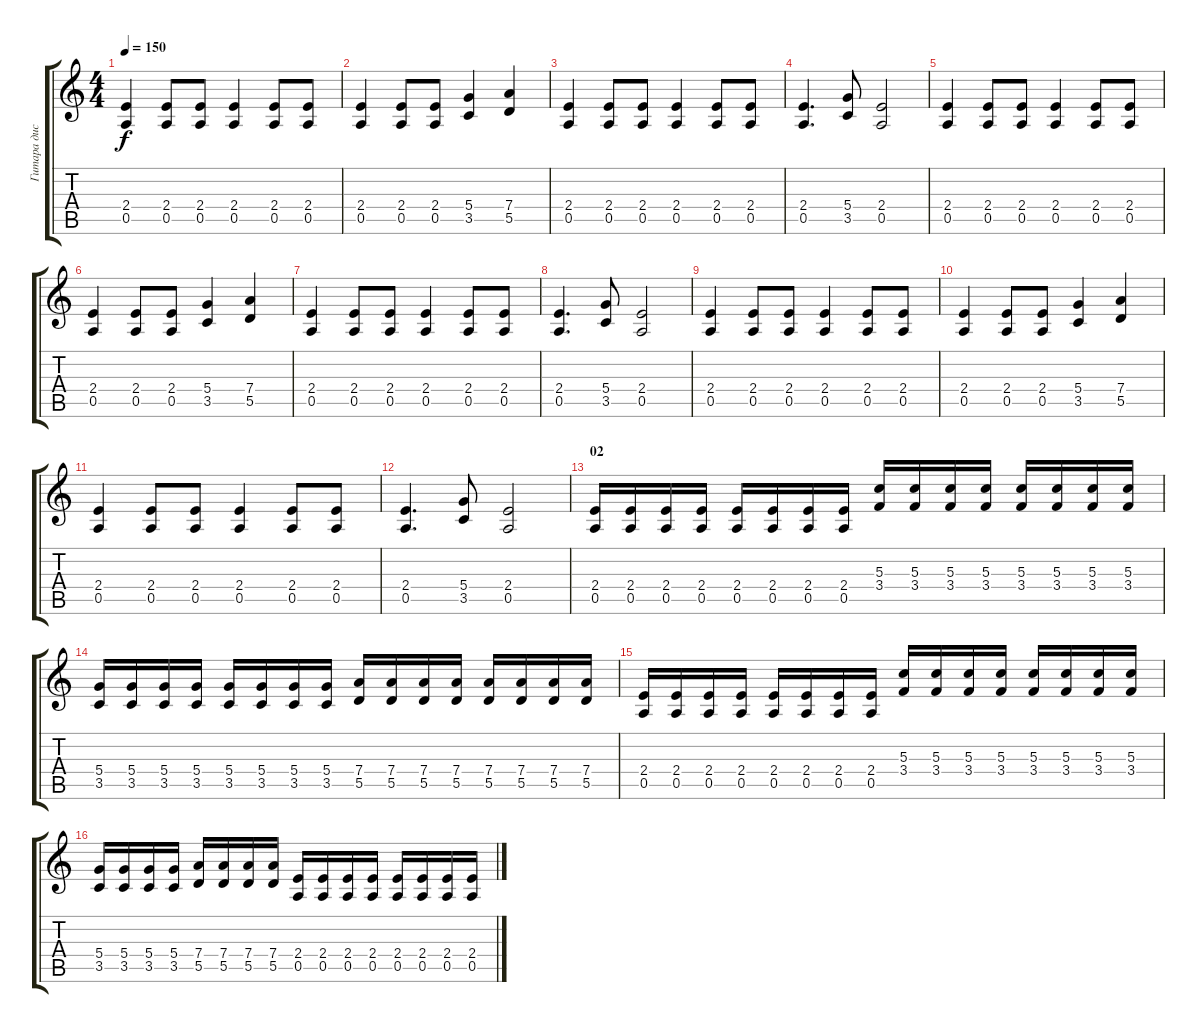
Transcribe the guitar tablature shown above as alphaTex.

\track ("Гитара дист 2" "Гитара дис") {instrument distortionguitar}
\staff {score tabs}
\tuning (E4 B3 G3 D3 A2 E2) {hide}
\ts (4 4)
\tempo 150
\clef g2
\ks c
(2.4 0.5).4{dy f} (2.4 0.5).8 (2.4 0.5).8 (2.4 0.5).4 (2.4 0.5).8 (2.4 0.5).8 |
(2.4 0.5).4 (2.4 0.5).8 (2.4 0.5).8 (5.4 3.5).4 (7.4 5.5).4 |
(2.4 0.5).4 (2.4 0.5).8 (2.4 0.5).8 (2.4 0.5).4 (2.4 0.5).8 (2.4 0.5).8 |
(2.4 0.5).4{d} (5.4 3.5).8 (2.4 0.5).2 |
(2.4 0.5).4 (2.4 0.5).8 (2.4 0.5).8 (2.4 0.5).4 (2.4 0.5).8 (2.4 0.5).8 |
(2.4 0.5).4 (2.4 0.5).8 (2.4 0.5).8 (5.4 3.5).4 (7.4 5.5).4 |
(2.4 0.5).4 (2.4 0.5).8 (2.4 0.5).8 (2.4 0.5).4 (2.4 0.5).8 (2.4 0.5).8 |
(2.4 0.5).4{d} (5.4 3.5).8 (2.4 0.5).2 |
(2.4 0.5).4 (2.4 0.5).8 (2.4 0.5).8 (2.4 0.5).4 (2.4 0.5).8 (2.4 0.5).8 |
(2.4 0.5).4 (2.4 0.5).8 (2.4 0.5).8 (5.4 3.5).4 (7.4 5.5).4 |
(2.4 0.5).4 (2.4 0.5).8 (2.4 0.5).8 (2.4 0.5).4 (2.4 0.5).8 (2.4 0.5).8 |
(2.4 0.5).4{d} (5.4 3.5).8 (2.4 0.5).2 |
\section ("" "02")
(2.4 0.5).16 (2.4 0.5).16 (2.4 0.5).16 (2.4 0.5).16 (2.4 0.5).16 (2.4 0.5).16 (2.4 0.5).16 (2.4 0.5).16 (5.3 3.4).16 (5.3 3.4).16 (5.3 3.4).16 (5.3 3.4).16 (5.3 3.4).16 (5.3 3.4).16 (5.3 3.4).16 (5.3 3.4).16 |
(5.4 3.5).16 (5.4 3.5).16 (5.4 3.5).16 (5.4 3.5).16 (5.4 3.5).16 (5.4 3.5).16 (5.4 3.5).16 (5.4 3.5).16 (7.4 5.5).16 (7.4 5.5).16 (7.4 5.5).16 (7.4 5.5).16 (7.4 5.5).16 (7.4 5.5).16 (7.4 5.5).16 (7.4 5.5).16 |
(2.4 0.5).16 (2.4 0.5).16 (2.4 0.5).16 (2.4 0.5).16 (2.4 0.5).16 (2.4 0.5).16 (2.4 0.5).16 (2.4 0.5).16 (5.3 3.4).16 (5.3 3.4).16 (5.3 3.4).16 (5.3 3.4).16 (5.3 3.4).16 (5.3 3.4).16 (5.3 3.4).16 (5.3 3.4).16 |
(5.4 3.5).16 (5.4 3.5).16 (5.4 3.5).16 (5.4 3.5).16 (7.4 5.5).16 (7.4 5.5).16 (7.4 5.5).16 (7.4 5.5).16 (2.4 0.5).16 (2.4 0.5).16 (2.4 0.5).16 (2.4 0.5).16 (2.4 0.5).16 (2.4 0.5).16 (2.4 0.5).16 (2.4 0.5).16
